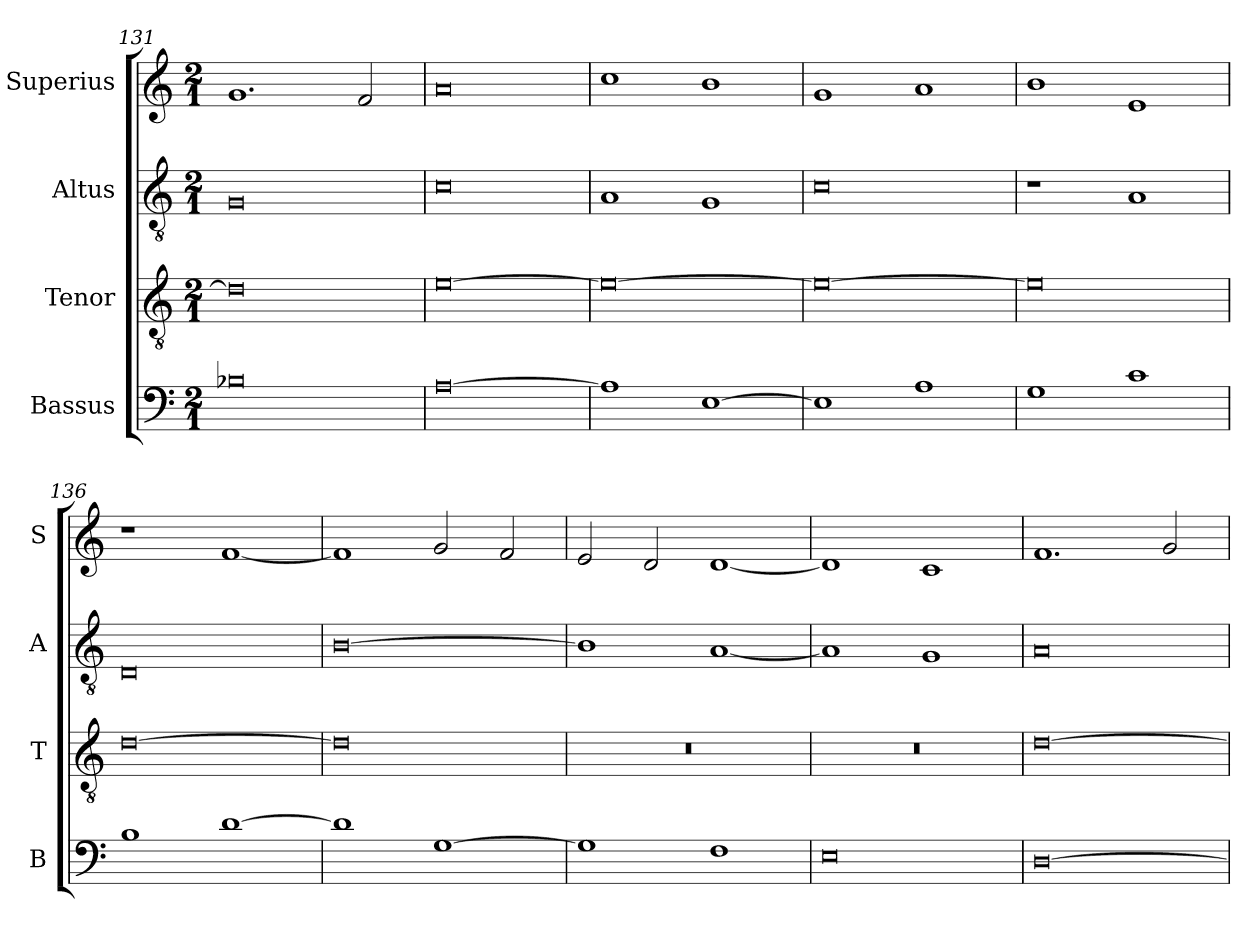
**kern	**kern	**kern	**kern
*part4	*part3	*part2	*part1
*staff4	*staff3	*staff2	*staff1
*I"Bassus	*I"Tenor	*I"Altus	*I"Superius
*I'B	*I'T	*I'A	*I'S
*clefF4	*clefGv2	*clefGv2	*clefG2
*k[]	*k[]	*k[]	*k[]
*M2/1	*M2/1	*M2/1	*M2/1
=131	=131	=131	=131
0B-X	0d]	0G	1.g
.	.	.	2f/
=132	=132	=132	=132
[0A	[0e	0c	0a
=133	=133	=133	=133
1A]	0e_	1A	1cc
[1E	.	1G	1b
=134	=134	=134	=134
1E]	0e_	0c	1g
1A	.	.	1a
=135	=135	=135	=135
1G	0e]	1r	1b
1c	.	1A	1e
=136	=136	=136	=136
1B	[0d	0D	1r
[1d	.	.	[1f
=137	=137	=137	=137
1d]	0d]	[0B	1f]
[1G	.	.	2g/
.	.	.	2f/
=138	=138	=138	=138
1G]	0r	1B]	2e/
.	.	.	2d/
1F	.	[1A	[1d
=139	=139	=139	=139
0E	0r	1A]	1d]
.	.	1G	1c
=140	=140	=140	=140
[0D	[0d	0A	1.f
.	.	.	2g/
=	=	=	=
*-	*-	*-	*-
